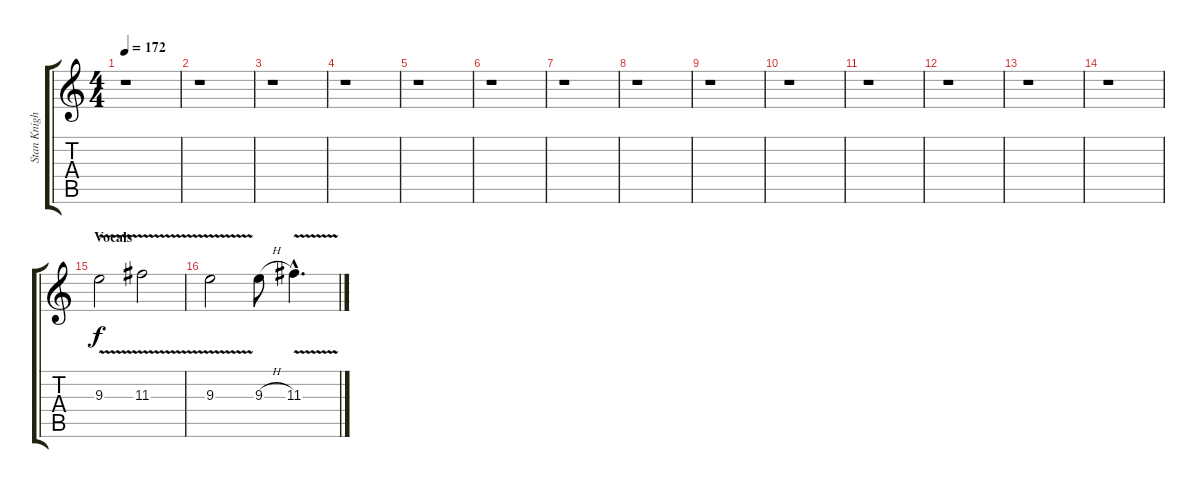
\track ("Stan Knight" "Stan Knigh") {instrument overdrivenguitar}
\staff {score tabs}
\tuning (E4 B3 G3 D3 A2 E2) {hide}
\ts (4 4)
\tempo 172
\clef g2
\ks c
r.1{dy f instrument overdrivenguitar} |
r.1 |
r.1 |
r.1 |
r.1 |
r.1 |
r.1 |
r.1 |
r.1 |
r.1 |
r.1 |
r.1 |
r.1 |
r.1 |
\section ("" "Vocals")
9.3{v}.2 11.3{v}.2 |
9.3{v}.2 9.3{h}.8 11.3{v hac}.4{d}
